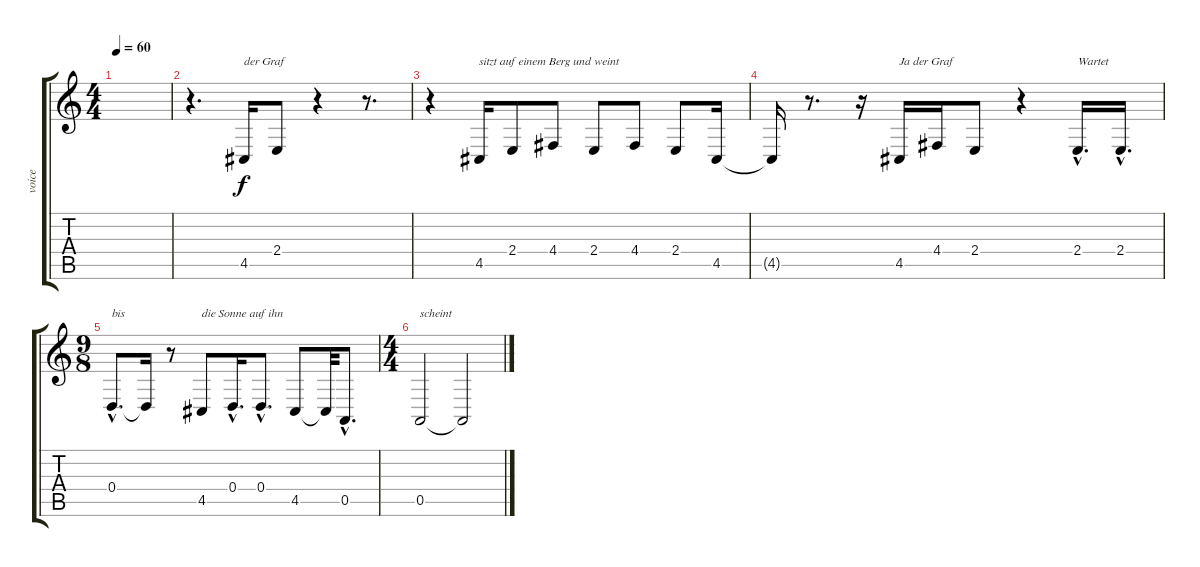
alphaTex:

\track ("voice" "voice") {instrument flute}
\staff {score tabs}
\tuning (E4 B3 G3 D3 A2 E2) {hide}
\ts (4 4)
\tempo 60
\clef g2
\ks c
|
r.4{d} 4.5.16{txt "der Graf"} 2.4.8 r.4 r.8{d} |
r.4 4.5.16{txt "sitzt auf einem Berg und weint"} 2.4.8 4.4.8 2.4.8 4.4.8 2.4.8 4.5.16 |
4.5{t}.16 r.8{d} r.16 4.5.16{txt "Ja der Graf"} 4.4.16 2.4.8 r.4 2.4{hac}.16{d txt "Wartet"} 2.4{hac}.16{d} |
\ts (9 8)
0.4{hac}.8{d txt "bis"} 0.4{t}.16 r.8 4.5.8{txt "die Sonne auf ihn "} 0.4{hac}.16{d} 0.4{hac}.8{d} 4.5.8 4.5{t}.32 0.5{hac}.8{d} |
\ts (4 4)
0.5.2{txt "scheint" volume 0} 0.5{t}.2
